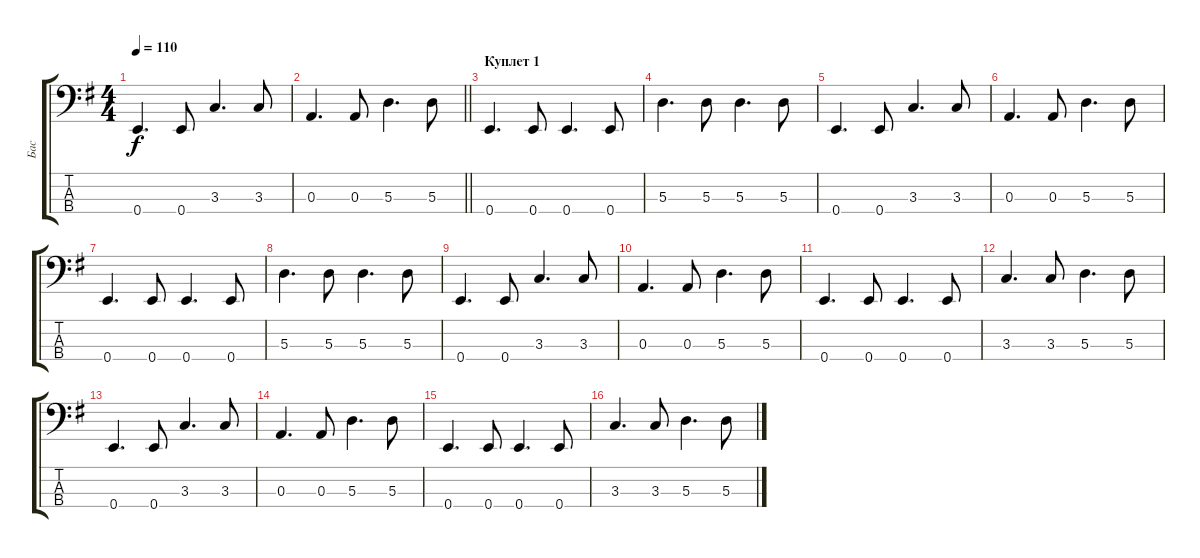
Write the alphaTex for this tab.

\track ("Бас" "Бас") {instrument electricbassfinger}
\staff {score tabs}
\tuning (G2 D2 A1 E1) {hide}
\ts (4 4)
\tempo 110
\clef f4
\ks eminor
0.4.4{d dy f} 0.4.8 3.3.4{d} 3.3.8 |
\barLineRight lightlight
0.3.4{d} 0.3.8 5.3.4{d} 5.3.8 |
\section ("" "Куплет 1")
0.4.4{d} 0.4.8 0.4.4{d} 0.4.8 |
5.3.4{d} 5.3.8 5.3.4{d} 5.3.8 |
0.4.4{d} 0.4.8 3.3.4{d} 3.3.8 |
0.3.4{d} 0.3.8 5.3.4{d} 5.3.8 |
0.4.4{d} 0.4.8 0.4.4{d} 0.4.8 |
5.3.4{d} 5.3.8 5.3.4{d} 5.3.8 |
0.4.4{d} 0.4.8 3.3.4{d} 3.3.8 |
0.3.4{d} 0.3.8 5.3.4{d} 5.3.8 |
0.4.4{d} 0.4.8 0.4.4{d} 0.4.8 |
3.3.4{d} 3.3.8 5.3.4{d} 5.3.8 |
0.4.4{d} 0.4.8 3.3.4{d} 3.3.8 |
0.3.4{d} 0.3.8 5.3.4{d} 5.3.8 |
0.4.4{d} 0.4.8 0.4.4{d} 0.4.8 |
3.3.4{d} 3.3.8 5.3.4{d} 5.3.8
